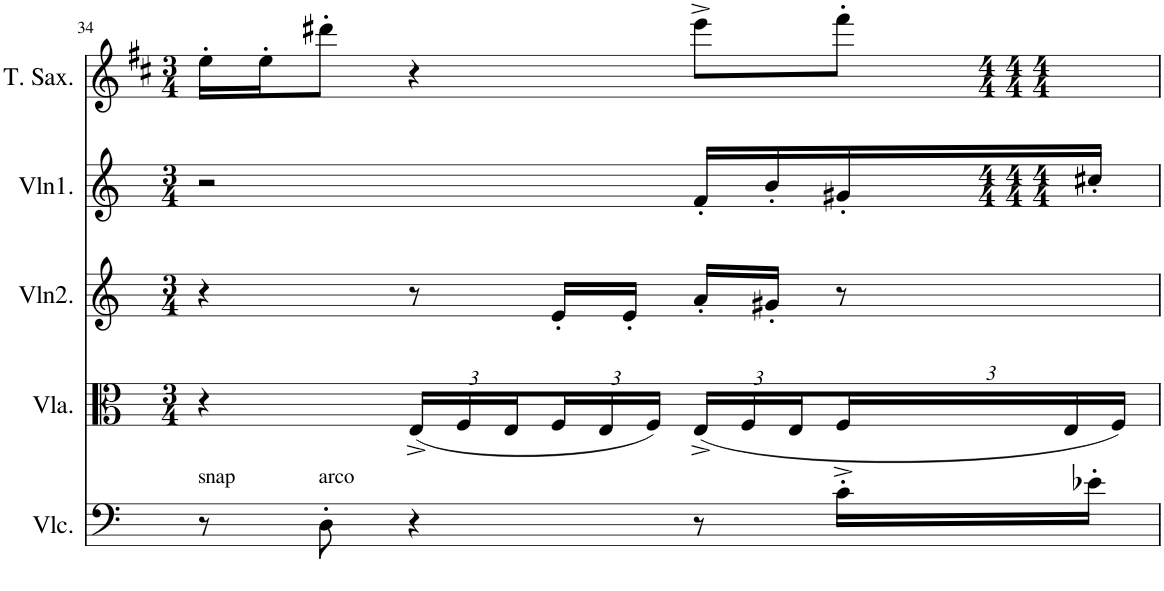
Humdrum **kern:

**kern	**kern	**kern	**kern	**kern
*part5	*part4	*part3	*part2	*part1
*staff5	*staff4	*staff3	*staff2	*staff1
*I"Violoncello	*I"Viola	*I"Violin2	*I"Violin1	*I"Tenor Saxophone
*I'Vlc.	*I'Vla.	*I'Vln2.	*I'Vln1.	*I'T. Sax.
!!LO:PB:g=z
*clefF4	*clefC3	*clefG2	*clefG2	*clefG2
*	*	*	*	*Trd8c14
*k[]	*k[]	*k[]	*k[]	*k[f#c#]
*M4/4	*M3/4	*M3/4	*M3/4	*M3/4
=34	=34	=34	=34	=34
!LO:TX:a:t=snap	!	!	!	!
8r	4r	4r	2r	16ee'\LL
.	.	.	.	16ee'\J
!LO:TX:a:t=arco	!	!	!	!
8D'\	.	.	.	8ddd#X'\J
*	*Xbrackettup	*	*	*
4r	(24E^/LL	8r	.	4r
.	24F/	.	.	.
.	24E/	.	.	.
.	24F/	16e'/LL	.	.
.	24E/	.	.	.
.	.	16e'/JJ	.	.
.	24F/JJ)	.	.	.
8r	(24E^/LL	16a'/LL	16f'/LL	8eee^\L
.	24F/	.	.	.
.	.	16g#X'/JJ	16b'/	.
.	24E/	.	.	.
16c'^\LL	24F/	8r	16g#X'/	8fff#'\J
.	24E/	.	.	.
16e-X'\JJ	.	.	16cc#X'/JJ	.
.	24F/JJ)	.	.	.
=	=	=	=	=
*-	*-	*-	*-	*-
